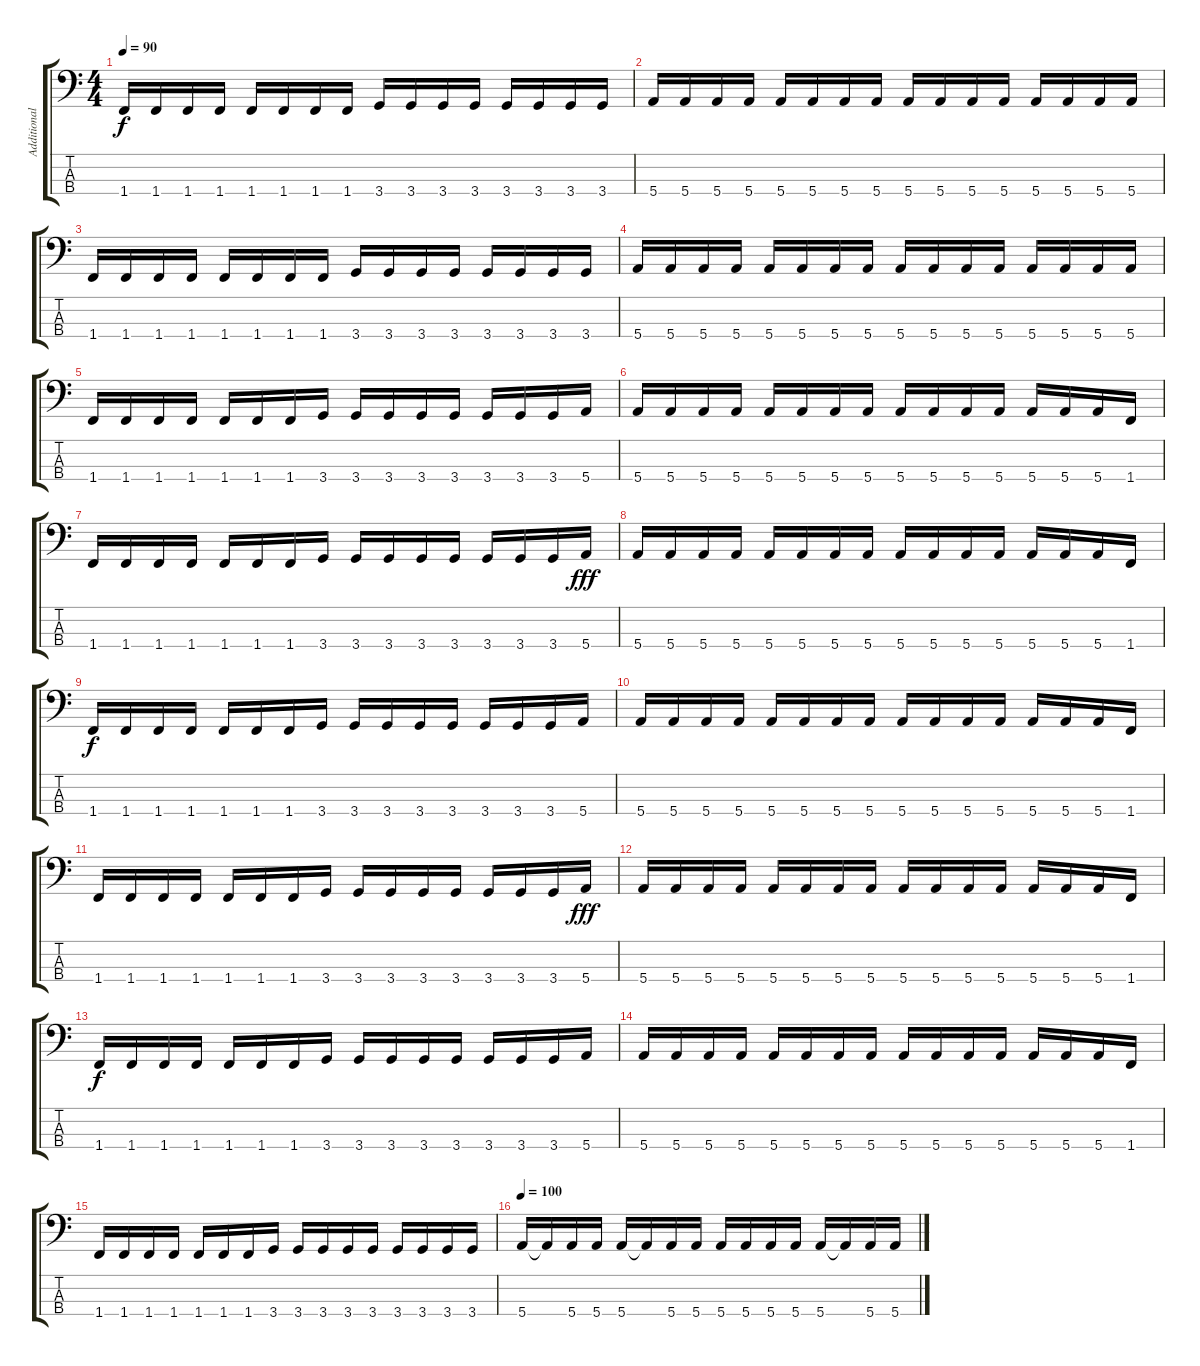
\track ("Additional Player" "Additional") {instrument electricbasspick}
\staff {score tabs}
\tuning (G2 D2 A1 E1) {hide}
\ts (4 4)
\tempo 90
\clef f4
\ks c
1.4.16{dy f} 1.4.16 1.4.16 1.4.16 1.4.16 1.4.16 1.4.16 1.4.16 3.4.16 3.4.16 3.4.16 3.4.16 3.4.16 3.4.16 3.4.16 3.4.16 |
5.4.16 5.4.16 5.4.16 5.4.16 5.4.16 5.4.16 5.4.16 5.4.16 5.4.16 5.4.16 5.4.16 5.4.16 5.4.16 5.4.16 5.4.16 5.4.16 |
1.4.16 1.4.16 1.4.16 1.4.16 1.4.16 1.4.16 1.4.16 1.4.16 3.4.16 3.4.16 3.4.16 3.4.16 3.4.16 3.4.16 3.4.16 3.4.16 |
5.4.16 5.4.16 5.4.16 5.4.16 5.4.16 5.4.16 5.4.16 5.4.16 5.4.16 5.4.16 5.4.16 5.4.16 5.4.16 5.4.16 5.4.16 5.4.16 |
1.4.16 1.4.16 1.4.16 1.4.16 1.4.16 1.4.16 1.4.16 3.4.16 3.4.16 3.4.16 3.4.16 3.4.16 3.4.16 3.4.16 3.4.16 5.4.16 |
5.4.16 5.4.16 5.4.16 5.4.16 5.4.16 5.4.16 5.4.16 5.4.16 5.4.16 5.4.16 5.4.16 5.4.16 5.4.16 5.4.16 5.4.16 1.4.16 |
1.4.16 1.4.16 1.4.16 1.4.16 1.4.16 1.4.16 1.4.16 3.4.16 3.4.16 3.4.16 3.4.16 3.4.16 3.4.16 3.4.16 3.4.16 5.4.16{dy fff} |
5.4.16 5.4.16 5.4.16 5.4.16 5.4.16 5.4.16 5.4.16 5.4.16 5.4.16 5.4.16 5.4.16 5.4.16 5.4.16 5.4.16 5.4.16 1.4.16 |
1.4.16{dy f} 1.4.16 1.4.16 1.4.16 1.4.16 1.4.16 1.4.16 3.4.16 3.4.16 3.4.16 3.4.16 3.4.16 3.4.16 3.4.16 3.4.16 5.4.16 |
5.4.16 5.4.16 5.4.16 5.4.16 5.4.16 5.4.16 5.4.16 5.4.16 5.4.16 5.4.16 5.4.16 5.4.16 5.4.16 5.4.16 5.4.16 1.4.16 |
1.4.16 1.4.16 1.4.16 1.4.16 1.4.16 1.4.16 1.4.16 3.4.16 3.4.16 3.4.16 3.4.16 3.4.16 3.4.16 3.4.16 3.4.16 5.4.16{dy fff} |
5.4.16 5.4.16 5.4.16 5.4.16 5.4.16 5.4.16 5.4.16 5.4.16 5.4.16 5.4.16 5.4.16 5.4.16 5.4.16 5.4.16 5.4.16 1.4.16 |
1.4.16{dy f} 1.4.16 1.4.16 1.4.16 1.4.16 1.4.16 1.4.16 3.4.16 3.4.16 3.4.16 3.4.16 3.4.16 3.4.16 3.4.16 3.4.16 5.4.16 |
5.4.16 5.4.16 5.4.16 5.4.16 5.4.16 5.4.16 5.4.16 5.4.16 5.4.16 5.4.16 5.4.16 5.4.16 5.4.16 5.4.16 5.4.16 1.4.16 |
1.4.16 1.4.16 1.4.16 1.4.16 1.4.16 1.4.16 1.4.16 3.4.16 3.4.16 3.4.16 3.4.16 3.4.16 3.4.16 3.4.16 3.4.16 3.4.16 |
\tempo 100
5.4.16 5.4{t}.16 5.4.16 5.4.16 5.4.16 5.4{t}.16 5.4.16 5.4.16 5.4.16 5.4.16 5.4.16 5.4.16 5.4.16 5.4{t}.16 5.4.16 5.4.16
